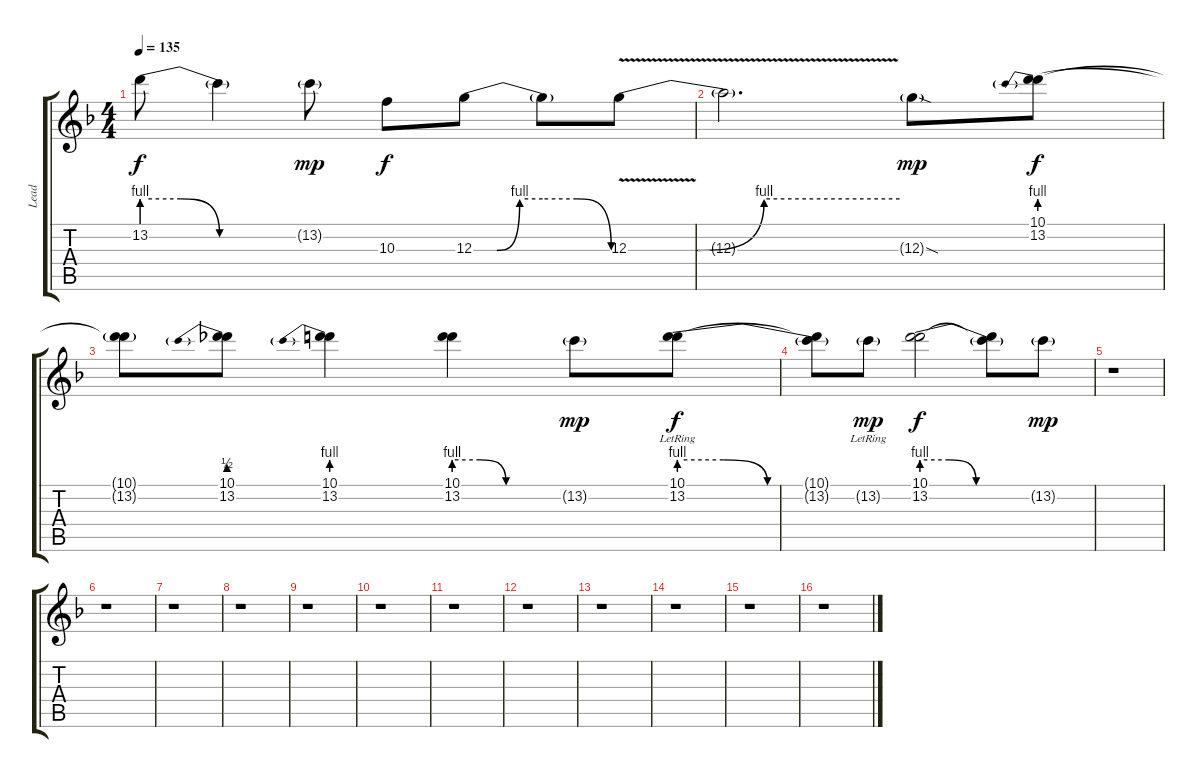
\track ("Lead" "Lead") {instrument distortionguitar}
\staff {score tabs}
\tuning (E4 B3 G3 D3 A2 E2) {hide}
\ts (4 4)
\tempo 135
\clef g2
\ks f
13.2{be (custom 0 4 15 4 30 0 60 0)}.8{dy f} 13.2{t}.4 13.2{g}.8{dy mp} 10.3.8{dy f} 12.3{be (custom 0 0 10 0 20 4 30 4 45 4 60 0)}.8 12.3{t}.8 12.3{be (custom 0 0 15 0 30 4 60 4) v}.8 |
12.3{t}.2{d} 12.3{sod g}.8{dy mp} (10.1 13.2{be (prebend 0 4 60 4)}).8{dy f} |
(10.1{t} 13.2{t}).8 (10.1 13.2{be (prebend 0 2 60 2)}).8 (10.1 13.2{be (prebend 0 4 60 4)}).4 (10.1 13.2{be (custom 0 4 15 4 30 0 60 0)}).4 13.2{g}.8{dy mp} (10.1{lr} 13.2{be (custom 0 4 15 4 30 0 60 0) lr}).8{dy f} |
(10.1{t} 13.2{t}).8 13.2{g lr}.8{dy mp} (10.1 13.2{be (custom 0 4 15 4 30 0 60 0)}).2{dy f} (10.1{t} 13.2{t}).8 13.2{g}.8{dy mp} |
r.1 |
r.1 |
r.1 |
r.1 |
r.1 |
r.1 |
r.1 |
r.1 |
r.1 |
r.1 |
r.1 |
r.1
